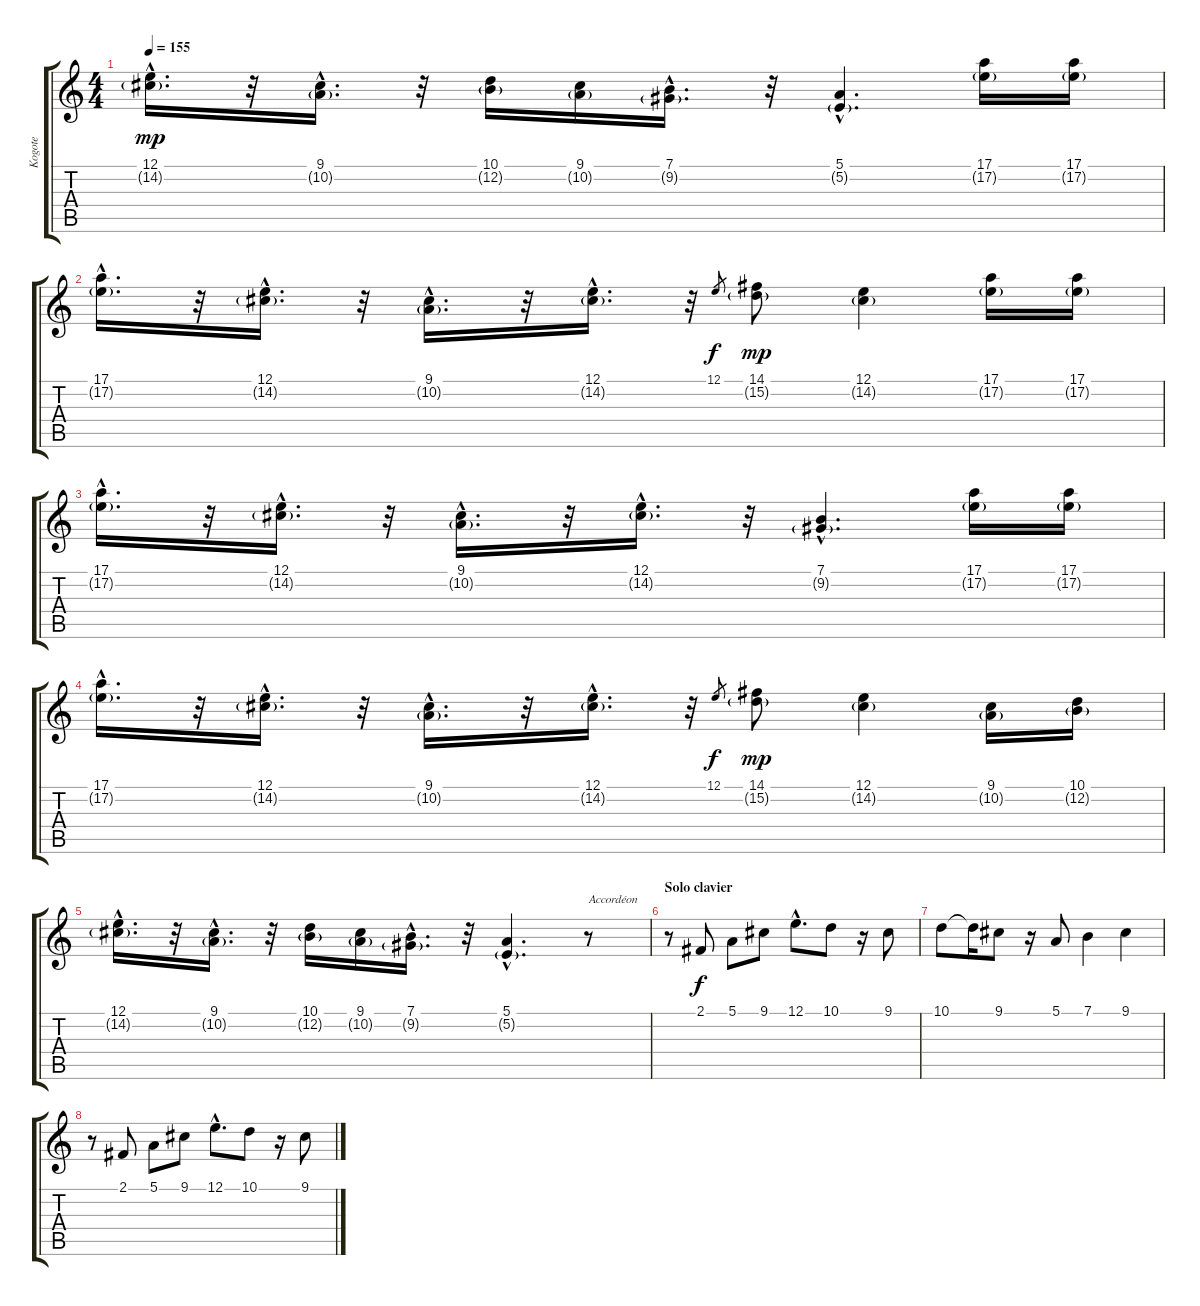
\track ("Kogote" "Kogote") {instrument bagpipe}
\staff {score tabs}
\tuning (E4 B3 G3 D3 A2 E2) {hide}
\ts (4 4)
\tempo 155
\clef g2
\ks c
(12.1{hac} 14.2{g hac}).16{d dy mp} r.32 (9.1{hac} 10.2{g hac}).16{d} r.32 (10.1 12.2{g}).16 (9.1 10.2{g}).16 (7.1{hac} 9.2{g hac}).16{d} r.32 (5.1{hac} 5.2{g hac}).4{d} (17.1 17.2{g}).16 (17.1 17.2{g}).16 |
(17.1{hac} 17.2{g hac}).16{d} r.32 (12.1{hac} 14.2{g hac}).16{d} r.32 (9.1{hac} 10.2{g hac}).16{d} r.32 (12.1{hac} 14.2{g hac}).16{d} r.32 12.1.8{gr dy f} (14.1 15.2{g}).8{dy mp} (12.1 14.2{g}).4 (17.1 17.2{g}).16 (17.1 17.2{g}).16 |
(17.1{hac} 17.2{g hac}).16{d} r.32 (12.1{hac} 14.2{g hac}).16{d} r.32 (9.1{hac} 10.2{g hac}).16{d} r.32 (12.1{hac} 14.2{g hac}).16{d} r.32 (7.1{hac} 9.2{g hac}).4{d} (17.1 17.2{g}).16 (17.1 17.2{g}).16 |
(17.1{hac} 17.2{g hac}).16{d} r.32 (12.1{hac} 14.2{g hac}).16{d} r.32 (9.1{hac} 10.2{g hac}).16{d} r.32 (12.1{hac} 14.2{g hac}).16{d} r.32 12.1.8{gr dy f} (14.1 15.2{g}).8{dy mp} (12.1 14.2{g}).4 (9.1 10.2{g}).16 (10.1 12.2{g}).16 |
(12.1{hac} 14.2{g hac}).16{d} r.32 (9.1{hac} 10.2{g hac}).16{d} r.32 (10.1 12.2{g}).16 (9.1 10.2{g}).16 (7.1{hac} 9.2{g hac}).16{d} r.32 (5.1{hac} 5.2{g hac}).4{d} r.8{txt "Accordéon" volume 12 instrument accordion} |
\section ("" "Solo clavier")
r.8 2.1.8{dy f} 5.1.8 9.1.8 12.1{hac}.8{d} 10.1.8 r.16 9.1.8 |
10.1.8 10.1{t}.16 9.1.8 r.16 5.1.8 7.1.4 9.1.4 |
r.8 2.1.8 5.1.8 9.1.8 12.1{hac}.8{d} 10.1.8 r.16 9.1.8
